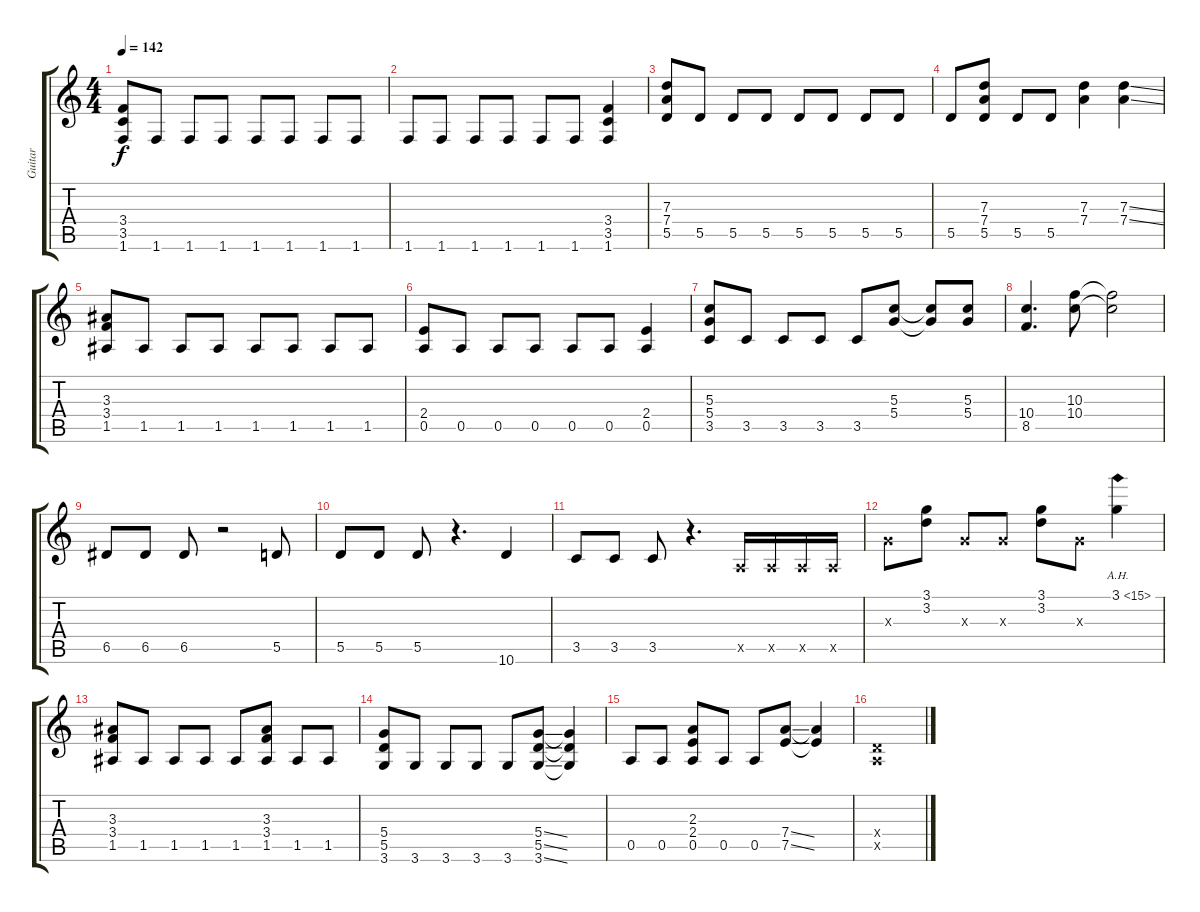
\track ("Guitar" "Guitar") {instrument distortionguitar}
\staff {score tabs}
\tuning (E4 B3 G3 D3 A2 E2) {hide}
\ts (4 4)
\tempo 142
\clef g2
\ks c
(3.4 3.5 1.6).8{dy f} 1.6.8 1.6.8 1.6.8 1.6.8 1.6.8 1.6.8 1.6.8 |
1.6.8 1.6.8 1.6.8 1.6.8 1.6.8 1.6.8 (3.4 3.5 1.6).4 |
(7.3 7.4 5.5).8 5.5.8 5.5.8 5.5.8 5.5.8 5.5.8 5.5.8 5.5.8 |
5.5.8 (7.3 7.4 5.5).8 5.5.8 5.5.8 (7.3 7.4).4 (7.3{ss} 7.4{ss}).4 |
(3.3 3.4 1.5).8 1.5.8 1.5.8 1.5.8 1.5.8 1.5.8 1.5.8 1.5.8 |
(2.4 0.5).8 0.5.8 0.5.8 0.5.8 0.5.8 0.5.8 (2.4 0.5).4 |
(5.3 5.4 3.5).8 3.5.8 3.5.8 3.5.8 3.5.8 (5.3 5.4).8 (5.3{t} 5.4{t}).8 (5.3 5.4).8 |
(10.4 8.5).4{d} (10.3 10.4).8 (10.3{t} 10.4{t}).2 |
6.5.8 6.5.8 6.5.8 r.2 5.5.8 |
5.5.8 5.5.8 5.5.8 r.4{d} 10.6.4 |
3.5.8 3.5.8 3.5.8 r.4{d} 0.5{x}.16 0.5{x}.16 0.5{x}.16 0.5{x}.16 |
0.3{x}.8 (3.1 3.2).8 0.3{x}.8 0.3{x}.8 (3.1 3.2).8 0.3{x}.8 3.1{ah 12}.4 |
(3.3 3.4 1.5).8 1.5.8 1.5.8 1.5.8 1.5.8 (3.3 3.4 1.5).8 1.5.8 1.5.8 |
(5.4 5.5 3.6).8 3.6.8 3.6.8 3.6.8 3.6.8 (5.4{ss} 5.5{ss} 3.6{ss}).8 (5.4{t} 5.5{t} 3.6{t}).4 |
0.5.8 0.5.8 (2.3 2.4 0.5).8 0.5.8 0.5.8 (7.4{ss} 7.5{ss}).8 (7.4{t} 7.5{t}).4 |
(0.4{x} 0.5{x}).1
